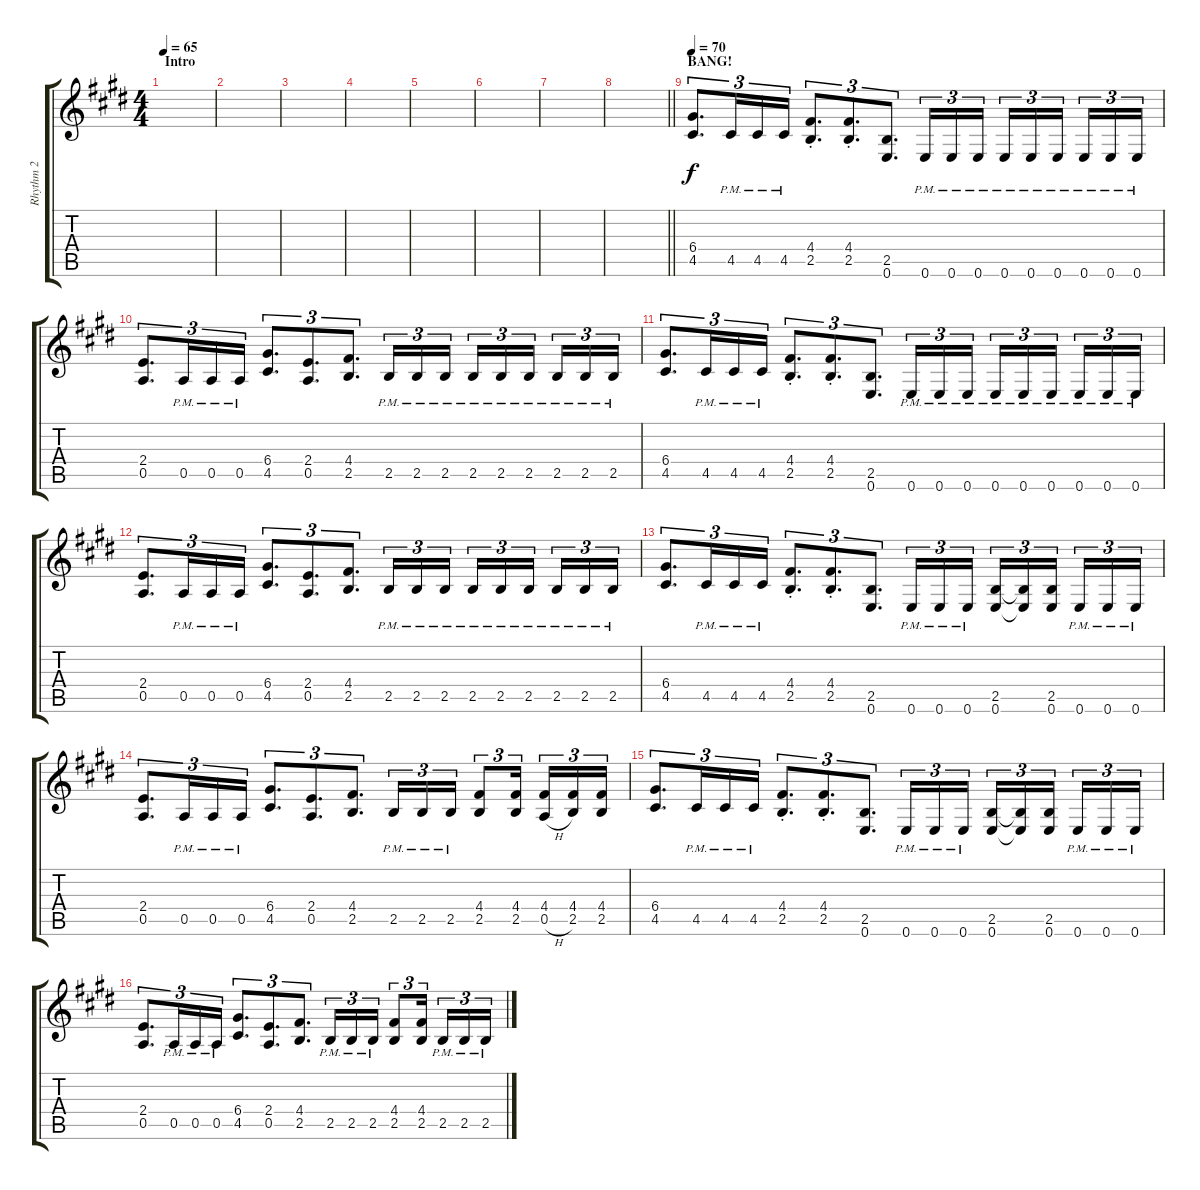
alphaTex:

\track ("Rhythm 2" "Rhythm 2") {instrument distortionguitar}
\staff {score tabs}
\tuning (E4 B3 G3 D3 A2 E2) {hide}
\ts (4 4)
\section ("" "Intro")
\tempo 65
\clef g2
\ks c#minor
|
|
|
|
|
|
|
\barLineRight lightlight
|
\section ("" "BANG!")
\tempo 70
(6.4 4.5).8{d tu (3 2)} 4.5{pm}.16{tu (3 2)} 4.5{pm}.16{tu (3 2)} 4.5{pm}.16{tu (3 2)} (4.4{st} 2.5{st}).8{d tu (3 2)} (4.4{st} 2.5{st}).8{d tu (3 2)} (2.5 0.6).8{d tu (3 2)} 0.6{pm}.16{tu (3 2)} 0.6{pm}.16{tu (3 2)} 0.6{pm}.16{tu (3 2)} 0.6{pm}.16{tu (3 2)} 0.6{pm}.16{tu (3 2)} 0.6{pm}.16{tu (3 2) beam splitsecondary} 0.6{pm}.16{tu (3 2)} 0.6{pm}.16{tu (3 2)} 0.6{pm}.16{tu (3 2)} |
(2.4 0.5).8{d tu (3 2)} 0.5{pm}.16{tu (3 2)} 0.5{pm}.16{tu (3 2)} 0.5{pm}.16{tu (3 2)} (6.4 4.5).8{d tu (3 2)} (2.4 0.5).8{d tu (3 2)} (4.4 2.5).8{d tu (3 2)} 2.5{pm}.16{tu (3 2)} 2.5{pm}.16{tu (3 2)} 2.5{pm}.16{tu (3 2)} 2.5{pm}.16{tu (3 2)} 2.5{pm}.16{tu (3 2)} 2.5{pm}.16{tu (3 2) beam splitsecondary} 2.5{pm}.16{tu (3 2)} 2.5{pm}.16{tu (3 2)} 2.5{pm}.16{tu (3 2)} |
(6.4 4.5).8{d tu (3 2)} 4.5{pm}.16{tu (3 2)} 4.5{pm}.16{tu (3 2)} 4.5{pm}.16{tu (3 2)} (4.4{st} 2.5{st}).8{d tu (3 2)} (4.4{st} 2.5{st}).8{d tu (3 2)} (2.5 0.6).8{d tu (3 2)} 0.6{pm}.16{tu (3 2)} 0.6{pm}.16{tu (3 2)} 0.6{pm}.16{tu (3 2)} 0.6{pm}.16{tu (3 2)} 0.6{pm}.16{tu (3 2)} 0.6{pm}.16{tu (3 2) beam splitsecondary} 0.6{pm}.16{tu (3 2)} 0.6{pm}.16{tu (3 2)} 0.6{pm}.16{tu (3 2)} |
(2.4 0.5).8{d tu (3 2)} 0.5{pm}.16{tu (3 2)} 0.5{pm}.16{tu (3 2)} 0.5{pm}.16{tu (3 2)} (6.4 4.5).8{d tu (3 2)} (2.4 0.5).8{d tu (3 2)} (4.4 2.5).8{d tu (3 2)} 2.5{pm}.16{tu (3 2)} 2.5{pm}.16{tu (3 2)} 2.5{pm}.16{tu (3 2)} 2.5{pm}.16{tu (3 2)} 2.5{pm}.16{tu (3 2)} 2.5{pm}.16{tu (3 2) beam splitsecondary} 2.5{pm}.16{tu (3 2)} 2.5{pm}.16{tu (3 2)} 2.5{pm}.16{tu (3 2)} |
(6.4 4.5).8{d tu (3 2)} 4.5{pm}.16{tu (3 2)} 4.5{pm}.16{tu (3 2)} 4.5{pm}.16{tu (3 2)} (4.4{st} 2.5{st}).8{d tu (3 2)} (4.4{st} 2.5{st}).8{d tu (3 2)} (2.5 0.6).8{d tu (3 2)} 0.6{pm}.16{tu (3 2)} 0.6{pm}.16{tu (3 2)} 0.6{pm}.16{tu (3 2)} (2.5 0.6).16{tu (3 2)} (2.5{t} 0.6{t}).16{tu (3 2)} (2.5 0.6).16{tu (3 2) beam splitsecondary} 0.6{pm}.16{tu (3 2)} 0.6{pm}.16{tu (3 2)} 0.6{pm}.16{tu (3 2)} |
(2.4 0.5).8{d tu (3 2)} 0.5{pm}.16{tu (3 2)} 0.5{pm}.16{tu (3 2)} 0.5{pm}.16{tu (3 2)} (6.4 4.5).8{d tu (3 2)} (2.4 0.5).8{d tu (3 2)} (4.4 2.5).8{d tu (3 2)} 2.5{pm}.16{tu (3 2)} 2.5{pm}.16{tu (3 2)} 2.5{pm}.16{tu (3 2)} (4.4 2.5).8{tu (3 2)} (4.4 2.5).16{tu (3 2) beam splitsecondary} (4.4 0.5{h}).16{tu (3 2)} (4.4 2.5).16{tu (3 2)} (4.4 2.5).16{tu (3 2)} |
(6.4 4.5).8{d tu (3 2)} 4.5{pm}.16{tu (3 2)} 4.5{pm}.16{tu (3 2)} 4.5{pm}.16{tu (3 2)} (4.4{st} 2.5{st}).8{d tu (3 2)} (4.4{st} 2.5{st}).8{d tu (3 2)} (2.5 0.6).8{d tu (3 2)} 0.6{pm}.16{tu (3 2)} 0.6{pm}.16{tu (3 2)} 0.6{pm}.16{tu (3 2)} (2.5 0.6).16{tu (3 2)} (2.5{t} 0.6{t}).16{tu (3 2)} (2.5 0.6).16{tu (3 2) beam splitsecondary} 0.6{pm}.16{tu (3 2)} 0.6{pm}.16{tu (3 2)} 0.6{pm}.16{tu (3 2)} |
(2.4 0.5).8{d tu (3 2)} 0.5{pm}.16{tu (3 2)} 0.5{pm}.16{tu (3 2)} 0.5{pm}.16{tu (3 2)} (6.4 4.5).8{d tu (3 2)} (2.4 0.5).8{d tu (3 2)} (4.4 2.5).8{d tu (3 2)} 2.5{pm}.16{tu (3 2)} 2.5{pm}.16{tu (3 2)} 2.5{pm}.16{tu (3 2)} (4.4 2.5).8{tu (3 2)} (4.4 2.5).16{tu (3 2) beam splitsecondary} 2.5{pm}.16{tu (3 2)} 2.5{pm}.16{tu (3 2)} 2.5{pm}.16{tu (3 2)}
